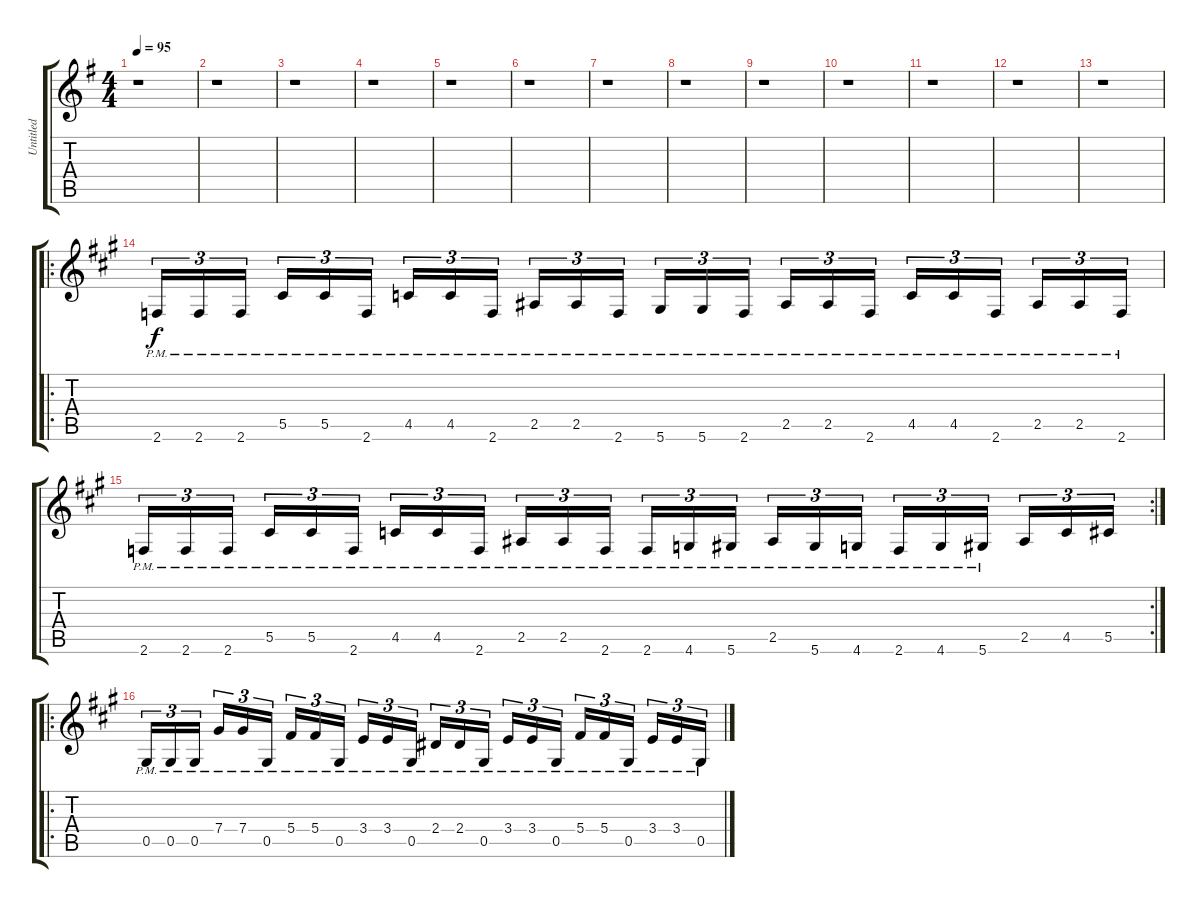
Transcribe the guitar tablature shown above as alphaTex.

\track ("Untitled" "Untitled") {instrument distortionguitar}
\staff {score tabs}
\tuning (Eb4 Bb3 Gb3 Db3 Ab2 Eb2) {hide}
\ts (4 4)
\tempo 95
\clef g2
\ks g
r.1{dy f} |
r.1 |
r.1 |
r.1 |
r.1 |
r.1 |
r.1 |
r.1 |
r.1 |
r.1 |
r.1 |
r.1 |
r.1 |
\ro
\ks a
2.6{pm}.16{tu (3 2)} 2.6{pm}.16{tu (3 2)} 2.6{pm}.16{tu (3 2) beam splitsecondary} 5.5{pm}.16{tu (3 2)} 5.5{pm}.16{tu (3 2)} 2.6{pm}.16{tu (3 2)} 4.5{pm}.16{tu (3 2)} 4.5{pm}.16{tu (3 2)} 2.6{pm}.16{tu (3 2) beam splitsecondary} 2.5{pm}.16{tu (3 2)} 2.5{pm}.16{tu (3 2)} 2.6{pm}.16{tu (3 2)} 5.6{pm}.16{tu (3 2)} 5.6{pm}.16{tu (3 2)} 2.6{pm}.16{tu (3 2) beam splitsecondary} 2.5{pm}.16{tu (3 2)} 2.5{pm}.16{tu (3 2)} 2.6{pm}.16{tu (3 2)} 4.5{pm}.16{tu (3 2)} 4.5{pm}.16{tu (3 2)} 2.6{pm}.16{tu (3 2) beam splitsecondary} 2.5{pm}.16{tu (3 2)} 2.5{pm}.16{tu (3 2)} 2.6{pm}.16{tu (3 2)} |
\rc 2
2.6{pm}.16{tu (3 2)} 2.6{pm}.16{tu (3 2)} 2.6{pm}.16{tu (3 2) beam splitsecondary} 5.5{pm}.16{tu (3 2)} 5.5{pm}.16{tu (3 2)} 2.6{pm}.16{tu (3 2)} 4.5{pm}.16{tu (3 2)} 4.5{pm}.16{tu (3 2)} 2.6{pm}.16{tu (3 2) beam splitsecondary} 2.5{pm}.16{tu (3 2)} 2.5{pm}.16{tu (3 2)} 2.6{pm}.16{tu (3 2)} 2.6{pm}.16{tu (3 2)} 4.6{pm}.16{tu (3 2)} 5.6{pm}.16{tu (3 2) beam splitsecondary} 2.5{pm}.16{tu (3 2)} 5.6{pm}.16{tu (3 2)} 4.6{pm}.16{tu (3 2)} 2.6{pm}.16{tu (3 2)} 4.6{pm}.16{tu (3 2)} 5.6{pm}.16{tu (3 2) beam splitsecondary} 2.5.16{tu (3 2)} 4.5.16{tu (3 2)} 5.5.16{tu (3 2)} |
\ro
0.5{pm}.16{tu (3 2)} 0.5{pm}.16{tu (3 2)} 0.5{pm}.16{tu (3 2) beam splitsecondary} 7.4{pm}.16{tu (3 2)} 7.4{pm}.16{tu (3 2)} 0.5{pm}.16{tu (3 2)} 5.4{pm}.16{tu (3 2)} 5.4{pm}.16{tu (3 2)} 0.5{pm}.16{tu (3 2) beam splitsecondary} 3.4{pm}.16{tu (3 2)} 3.4{pm}.16{tu (3 2)} 0.5{pm}.16{tu (3 2)} 2.4{pm}.16{tu (3 2)} 2.4{pm}.16{tu (3 2)} 0.5{pm}.16{tu (3 2) beam splitsecondary} 3.4{pm}.16{tu (3 2)} 3.4{pm}.16{tu (3 2)} 0.5{pm}.16{tu (3 2)} 5.4{pm}.16{tu (3 2)} 5.4{pm}.16{tu (3 2)} 0.5{pm}.16{tu (3 2) beam splitsecondary} 3.4{pm}.16{tu (3 2)} 3.4{pm}.16{tu (3 2)} 0.5{pm}.16{tu (3 2)}
